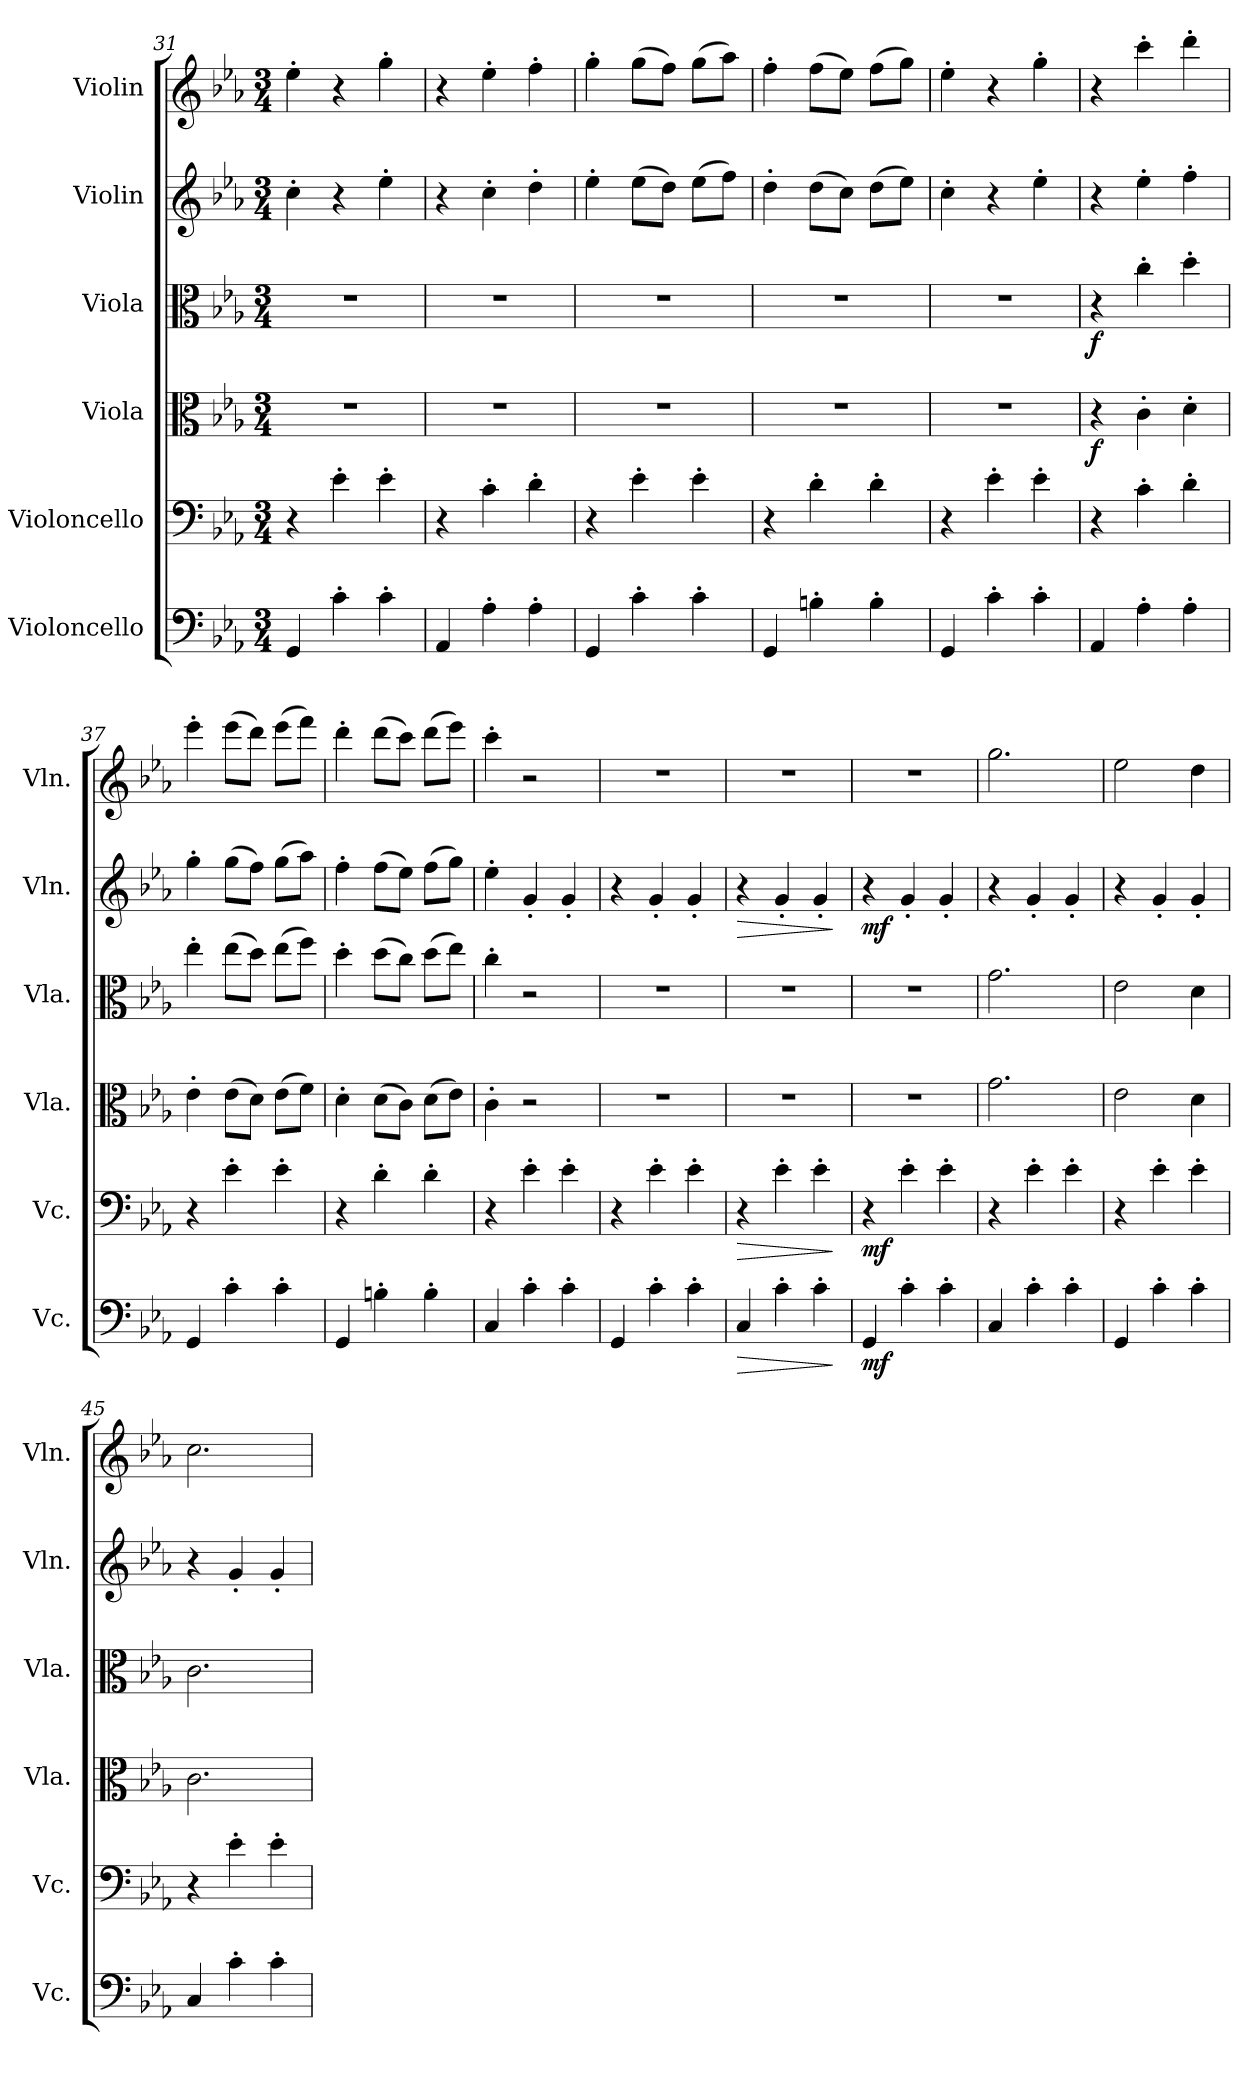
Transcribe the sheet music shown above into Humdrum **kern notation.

**kern	**dynam	**kern	**dynam	**kern	**dynam	**kern	**dynam	**kern	**dynam	**kern
*part6	*part6	*part5	*part5	*part4	*part4	*part3	*part3	*part2	*part2	*part1
*staff6	*staff6	*staff5	*staff5	*staff4	*staff4	*staff3	*staff3	*staff2	*staff2	*staff1
*I"Violoncello	*	*I"Violoncello	*	*I"Viola	*	*I"Viola	*	*I"Violin	*	*I"Violin
*I'Vc.	*	*I'Vc.	*	*I'Vla.	*	*I'Vla.	*	*I'Vln.	*	*I'Vln.
*clefF4	*	*clefF4	*	*clefC3	*	*clefC3	*	*clefG2	*	*clefG2
*k[b-e-a-]	*	*k[b-e-a-]	*	*k[b-e-a-]	*	*k[b-e-a-]	*	*k[b-e-a-]	*	*k[b-e-a-]
*M3/4	*	*M3/4	*	*M3/4	*	*M3/4	*	*M3/4	*	*M3/4
=31	=31	=31	=31	=31	=31	=31	=31	=31	=31	=31
4GG/	.	4r	.	2.r	.	2.r	.	4cc'\	.	4ee-'\
4c'\	.	4e-'\	.	.	.	.	.	4r	.	4r
4c'\	.	4e-'\	.	.	.	.	.	4ee-'\	.	4gg'\
=32	=32	=32	=32	=32	=32	=32	=32	=32	=32	=32
4AA-/	.	4r	.	2.r	.	2.r	.	4r	.	4r
4A-'\	.	4c'\	.	.	.	.	.	4cc'\	.	4ee-'\
4A-'\	.	4d'\	.	.	.	.	.	4dd'\	.	4ff'\
=33	=33	=33	=33	=33	=33	=33	=33	=33	=33	=33
4GG/	.	4r	.	2.r	.	2.r	.	4ee-'\	.	4gg'\
4c'\	.	4e-'\	.	.	.	.	.	(>8ee-\L	.	(>8gg\L
.	.	.	.	.	.	.	.	8dd\J)	.	8ff\J)
4c'\	.	4e-'\	.	.	.	.	.	(>8ee-\L	.	(>8gg\L
.	.	.	.	.	.	.	.	8ff\J)	.	8aa-\J)
=34	=34	=34	=34	=34	=34	=34	=34	=34	=34	=34
4GG/	.	4r	.	2.r	.	2.r	.	4dd'\	.	4ff'\
4Bn'\	.	4d'\	.	.	.	.	.	(>8dd\L	.	(>8ff\L
.	.	.	.	.	.	.	.	8cc\J)	.	8ee-\J)
4B'\	.	4d'\	.	.	.	.	.	(>8dd\L	.	(>8ff\L
.	.	.	.	.	.	.	.	8ee-\J)	.	8gg\J)
=35	=35	=35	=35	=35	=35	=35	=35	=35	=35	=35
4GG/	.	4r	.	2.r	.	2.r	.	4cc'\	.	4ee-'\
4c'\	.	4e-'\	.	.	.	.	.	4r	.	4r
4c'\	.	4e-'\	.	.	.	.	.	4ee-'\	.	4gg'\
=36	=36	=36	=36	=36	=36	=36	=36	=36	=36	=36
!	!	!	!	!	!LO:DY:b	!	!LO:DY:b	!	!	!
4AA-/	.	4r	.	4r	f	4r	f	4r	.	4r
4A-'\	.	4c'\	.	4c'\	.	4cc'\	.	4ee-'\	.	4ccc'\
4A-'\	.	4d'\	.	4d'\	.	4dd'\	.	4ff'\	.	4ddd'\
=37	=37	=37	=37	=37	=37	=37	=37	=37	=37	=37
4GG/	.	4r	.	4e-'\	.	4ee-'\	.	4gg'\	.	4eee-'\
4c'\	.	4e-'\	.	(>8e-\L	.	(>8ee-\L	.	(>8gg\L	.	(>8eee-\L
.	.	.	.	8d\J)	.	8dd\J)	.	8ff\J)	.	8ddd\J)
4c'\	.	4e-'\	.	(>8e-\L	.	(>8ee-\L	.	(>8gg\L	.	(>8eee-\L
.	.	.	.	8f\J)	.	8ff\J)	.	8aa-\J)	.	8fff\J)
!!LO:PB:g=z
=38	=38	=38	=38	=38	=38	=38	=38	=38	=38	=38
4GG/	.	4r	.	4d'\	.	4dd'\	.	4ff'\	.	4ddd'\
4Bn'\	.	4d'\	.	(>8d\L	.	(>8dd\L	.	(>8ff\L	.	(>8ddd\L
.	.	.	.	8c\J)	.	8cc\J)	.	8ee-\J)	.	8ccc\J)
4B'\	.	4d'\	.	(>8d\L	.	(>8dd\L	.	(>8ff\L	.	(>8ddd\L
.	.	.	.	8e-\J)	.	8ee-\J)	.	8gg\J)	.	8eee-\J)
=39	=39	=39	=39	=39	=39	=39	=39	=39	=39	=39
4C/	.	4r	.	4c'\	.	4cc'\	.	4ee-'\	.	4ccc'\
4c'\	.	4e-'\	.	2r	.	2r	.	4g'/	.	2r
4c'\	.	4e-'\	.	.	.	.	.	4g'/	.	.
=40	=40	=40	=40	=40	=40	=40	=40	=40	=40	=40
4GG/	.	4r	.	2.r	.	2.r	.	4r	.	2.r
4c'\	.	4e-'\	.	.	.	.	.	4g'/	.	.
4c'\	.	4e-'\	.	.	.	.	.	4g'/	.	.
=41	=41	=41	=41	=41	=41	=41	=41	=41	=41	=41
!	!LO:HP:b	!	!LO:HP:b	!	!	!	!	!	!LO:HP:b	!
4C/	>	4r	>	2.r	.	2.r	.	4r	>	2.r
4c'\	.	4e-'\	.	.	.	.	.	4g'/	.	.
4c'\	.	4e-'\	.	.	.	.	.	4g'/	.	.
.	]	.	]	.	.	.	.	.	]	.
=42	=42	=42	=42	=42	=42	=42	=42	=42	=42	=42
!	!LO:DY:b	!	!LO:DY:b	!	!	!	!	!	!LO:DY:b	!
4GG/	mf	4r	mf	2.r	.	2.r	.	4r	mf	2.r
4c'\	.	4e-'\	.	.	.	.	.	4g'/	.	.
4c'\	.	4e-'\	.	.	.	.	.	4g'/	.	.
=43	=43	=43	=43	=43	=43	=43	=43	=43	=43	=43
4C/	.	4r	.	2.g\	.	2.g\	.	4r	.	2.gg\
4c'\	.	4e-'\	.	.	.	.	.	4g'/	.	.
4c'\	.	4e-'\	.	.	.	.	.	4g'/	.	.
=44	=44	=44	=44	=44	=44	=44	=44	=44	=44	=44
4GG/	.	4r	.	2e-\	.	2e-\	.	4r	.	2ee-\
4c'\	.	4e-'\	.	.	.	.	.	4g'/	.	.
4c'\	.	4e-'\	.	4d\	.	4d\	.	4g'/	.	4dd\
=45	=45	=45	=45	=45	=45	=45	=45	=45	=45	=45
4C/	.	4r	.	2.c\	.	2.c\	.	4r	.	2.cc\
4c'\	.	4e-'\	.	.	.	.	.	4g'/	.	.
4c'\	.	4e-'\	.	.	.	.	.	4g'/	.	.
=	=	=	=	=	=	=	=	=	=	=
*-	*-	*-	*-	*-	*-	*-	*-	*-	*-	*-
